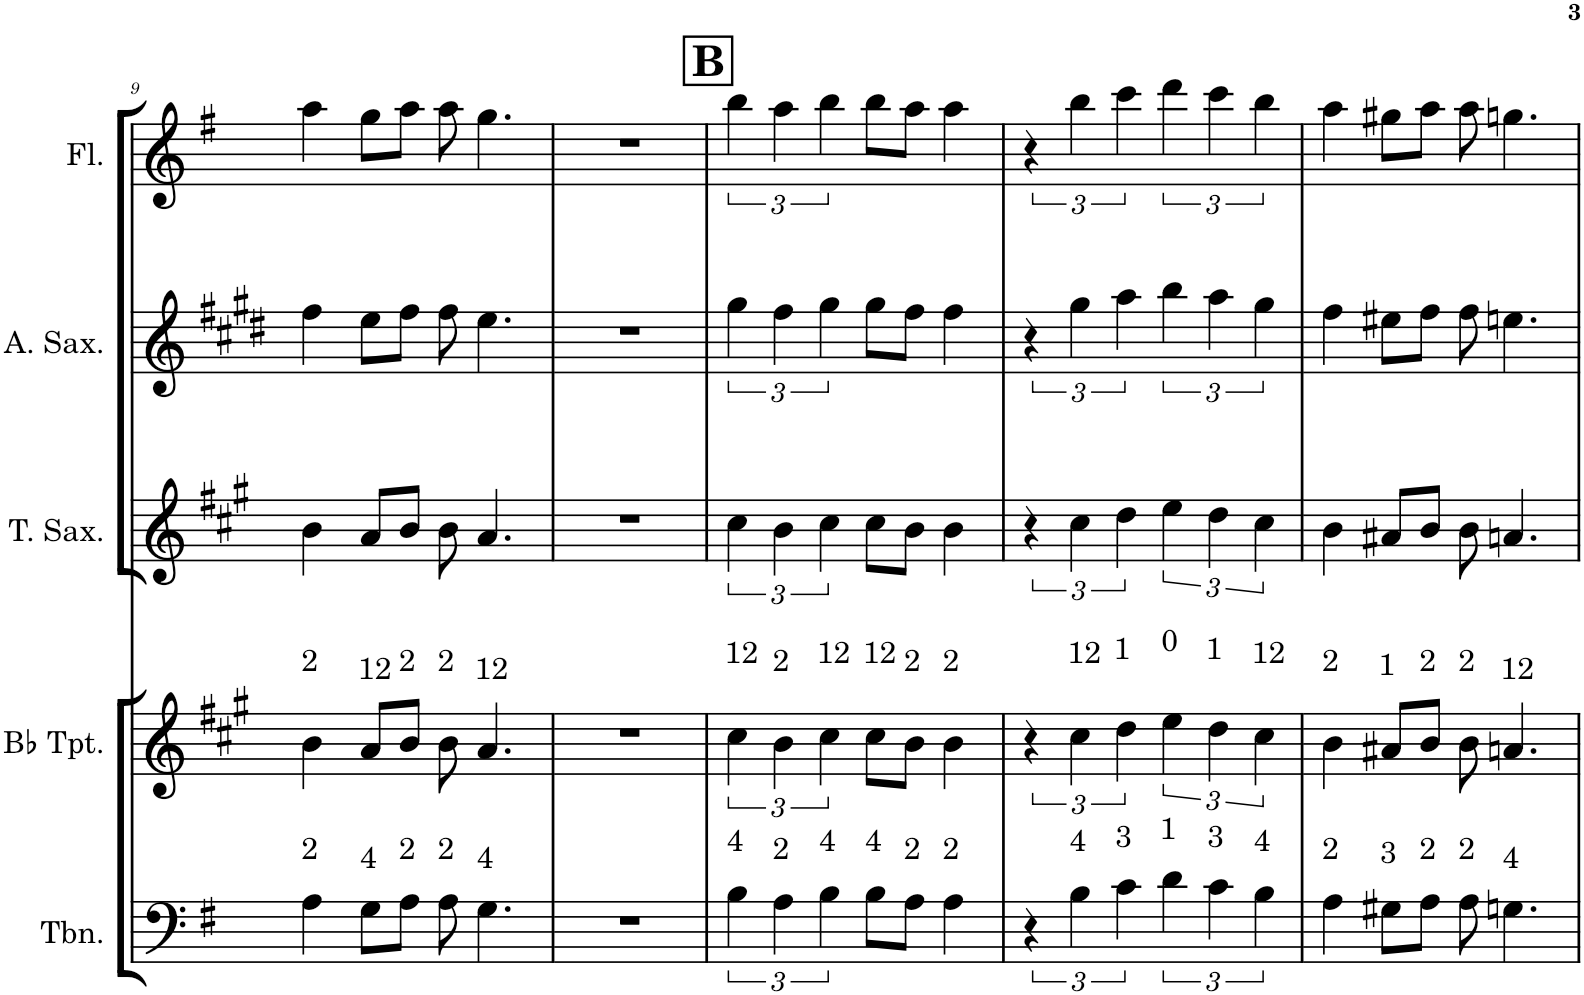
**kern	**kern	**kern	**kern	**kern
*part5	*part4	*part3	*part2	*part1
*staff5	*staff4	*staff3	*staff2	*staff1
*I"Trombone	*I"Bb Trumpet	*I"Tenor Saxophone	*I"Alto Saxophone	*I"Flute
*I'Tbn.	*I'Bb Tpt.	*I'T. Sax.	*I'A. Sax.	*I'Fl.
!!LO:PB:g=z
*clefF4	*clefG2	*clefG2	*clefG2	*clefG2
*	*Trd1c2	*Trd8c14	*Trd5c9	*
*k[f#]	*k[f#c#g#]	*k[f#c#g#]	*k[f#c#g#d#]	*k[f#]
*M4/4	*M4/4	*M4/4	*M4/4	*M4/4
=9	=9	=9	=9	=9
!	!LO:TX:a:t=2	!	!	!
!LO:TX:a:t=2	!	!	!	!
4A\	4b\	4b\	4ff#\	4aa\
!	!LO:TX:a:t=12	!	!	!
!LO:TX:a:t=4	!	!	!	!
8G\L	8a/L	8a/L	8ee\L	8gg\L
!	!LO:TX:a:t=2	!	!	!
!LO:TX:a:t=2	!	!	!	!
8A\J	8b/J	8b/J	8ff#\J	8aa\J
!	!LO:TX:a:t=2	!	!	!
!LO:TX:a:t=2	!	!	!	!
8A\	8b\	8b\	8ff#\	8aa\
!	!LO:TX:a:t=12	!	!	!
!LO:TX:a:t=4	!	!	!	!
4.G\	4.a/	4.a/	4.ee\	4.gg\
=10	=10	=10	=10	=10
1r	1r	1r	1r	1r
!!LO:REH:place=s1:a:B:cj:fs=14:t=B
=11	=11	=11	=11	=11
!	!LO:TX:a:t=12	!	!	!
!LO:TX:a:t=4	!	!	!	!
6B\	6cc#\	6cc#\	6gg#\	6bb\
!	!LO:TX:a:t=2	!	!	!
!LO:TX:a:t=2	!	!	!	!
6A\	6b\	6b\	6ff#\	6aa\
!	!LO:TX:a:t=12	!	!	!
!LO:TX:a:t=4	!	!	!	!
6B\	6cc#\	6cc#\	6gg#\	6bb\
!	!LO:TX:a:t=12	!	!	!
!LO:TX:a:t=4	!	!	!	!
8B\L	8cc#\L	8cc#\L	8gg#\L	8bb\L
!	!LO:TX:a:t=2	!	!	!
!LO:TX:a:t=2	!	!	!	!
8A\J	8b\J	8b\J	8ff#\J	8aa\J
!	!LO:TX:a:t=2	!	!	!
!LO:TX:a:t=2	!	!	!	!
4A\	4b\	4b\	4ff#\	4aa\
=12	=12	=12	=12	=12
6r	6r	6r	6r	6r
!	!LO:TX:a:t=12	!	!	!
!LO:TX:a:t=4	!	!	!	!
6B\	6cc#\	6cc#\	6gg#\	6bb\
!	!LO:TX:a:t=1	!	!	!
!LO:TX:a:t=3	!	!	!	!
6c\	6dd\	6dd\	6aa\	6ccc\
!	!LO:TX:a:t=0	!	!	!
!LO:TX:a:t=1	!	!	!	!
6d\	6ee\	6ee\	6bb\	6ddd\
!	!LO:TX:a:t=1	!	!	!
!LO:TX:a:t=3	!	!	!	!
6c\	6dd\	6dd\	6aa\	6ccc\
!	!LO:TX:a:t=12	!	!	!
!LO:TX:a:t=4	!	!	!	!
6B\	6cc#\	6cc#\	6gg#\	6bb\
=13	=13	=13	=13	=13
!	!LO:TX:a:t=2	!	!	!
!LO:TX:a:t=2	!	!	!	!
4A\	4b\	4b\	4ff#\	4aa\
!	!LO:TX:a:t=1	!	!	!
!LO:TX:a:t=3	!	!	!	!
8G#X\L	8a#X/L	8a#X/L	8ee#X\L	8gg#X\L
!	!LO:TX:a:t=2	!	!	!
!LO:TX:a:t=2	!	!	!	!
8A\J	8b/J	8b/J	8ff#\J	8aa\J
!	!LO:TX:a:t=2	!	!	!
!LO:TX:a:t=2	!	!	!	!
8A\	8b\	8b\	8ff#\	8aa\
!	!LO:TX:a:t=12	!	!	!
!LO:TX:a:t=4	!	!	!	!
4.Gn\	4.an/	4.an/	4.een\	4.ggn\
=	=	=	=	=
*-	*-	*-	*-	*-
